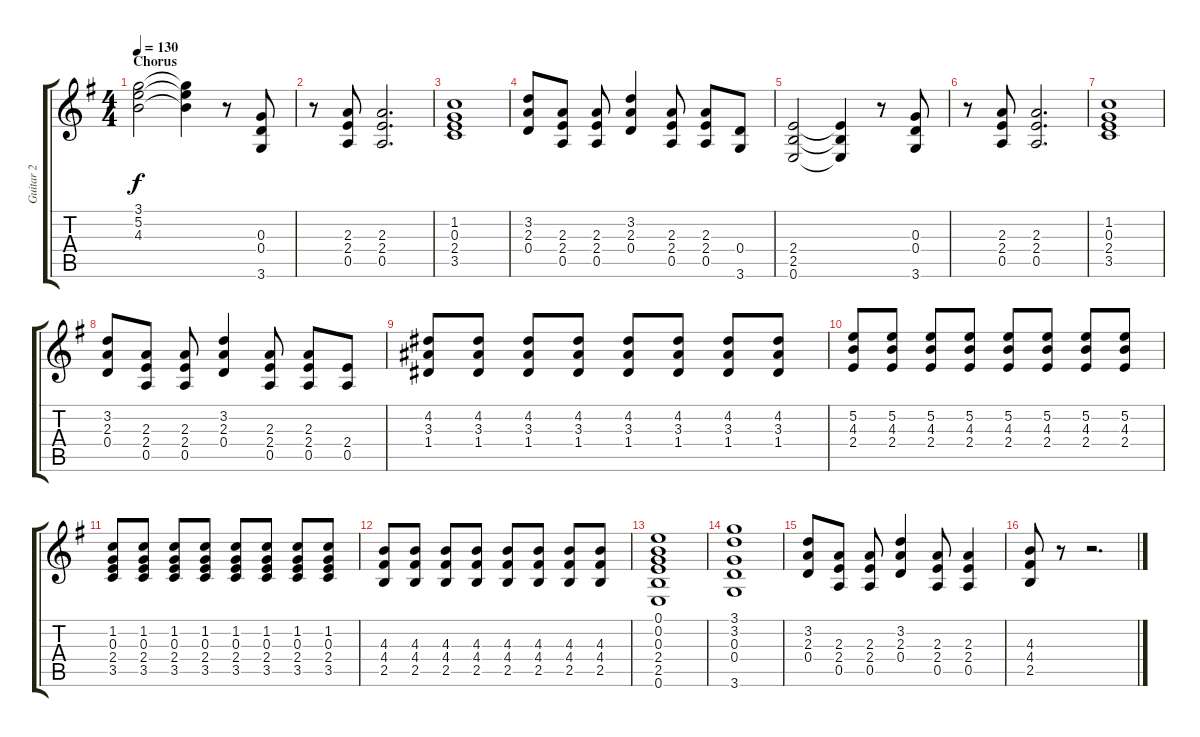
\track ("Guitar 2" "Guitar 2") {instrument overdrivenguitar}
\staff {score tabs}
\tuning (E4 B3 G3 D3 A2 E2) {hide}
\ts (4 4)
\section ("" "Chorus")
\tempo 130
\clef g2
\ks g
(3.1 5.2 4.3).2{dy f} (3.1{t} 5.2{t} 4.3{t}).4 r.8 (0.3 0.4 3.6).8 |
r.8 (2.3 2.4 0.5).8 (2.3 2.4 0.5).2{d} |
(1.2 0.3 2.4 3.5).1 |
(3.2 2.3 0.4).8 (2.3 2.4 0.5).8 (2.3 2.4 0.5).8 (3.2 2.3 0.4).4 (2.3 2.4 0.5).8 (2.3 2.4 0.5).8 (0.4 3.6).8 |
(2.4 2.5 0.6).2 (2.4{t} 2.5{t} 0.6{t}).4 r.8 (0.3 0.4 3.6).8 |
r.8 (2.3 2.4 0.5).8 (2.3 2.4 0.5).2{d} |
(1.2 0.3 2.4 3.5).1 |
(3.2 2.3 0.4).8 (2.3 2.4 0.5).8 (2.3 2.4 0.5).8 (3.2 2.3 0.4).4 (2.3 2.4 0.5).8 (2.3 2.4 0.5).8 (2.4 0.5).8 |
(4.2 3.3 1.4).8 (4.2 3.3 1.4).8 (4.2 3.3 1.4).8 (4.2 3.3 1.4).8 (4.2 3.3 1.4).8 (4.2 3.3 1.4).8 (4.2 3.3 1.4).8 (4.2 3.3 1.4).8 |
(5.2 4.3 2.4).8 (5.2 4.3 2.4).8 (5.2 4.3 2.4).8 (5.2 4.3 2.4).8 (5.2 4.3 2.4).8 (5.2 4.3 2.4).8 (5.2 4.3 2.4).8 (5.2 4.3 2.4).8 |
(1.2 0.3 2.4 3.5).8 (1.2 0.3 2.4 3.5).8 (1.2 0.3 2.4 3.5).8 (1.2 0.3 2.4 3.5).8 (1.2 0.3 2.4 3.5).8 (1.2 0.3 2.4 3.5).8 (1.2 0.3 2.4 3.5).8 (1.2 0.3 2.4 3.5).8 |
(4.3 4.4 2.5).8 (4.3 4.4 2.5).8 (4.3 4.4 2.5).8 (4.3 4.4 2.5).8 (4.3 4.4 2.5).8 (4.3 4.4 2.5).8 (4.3 4.4 2.5).8 (4.3 4.4 2.5).8 |
(0.1 0.2 0.3 2.4 2.5 0.6).1 |
(3.1 3.2 0.3 0.4 3.6).1 |
(3.2 2.3 0.4).8 (2.3 2.4 0.5).8 (2.3 2.4 0.5).8 (3.2 2.3 0.4).4 (2.3 2.4 0.5).8 (2.3 2.4 0.5).4 |
(4.3 4.4 2.5).8 r.8 r.2{d}
